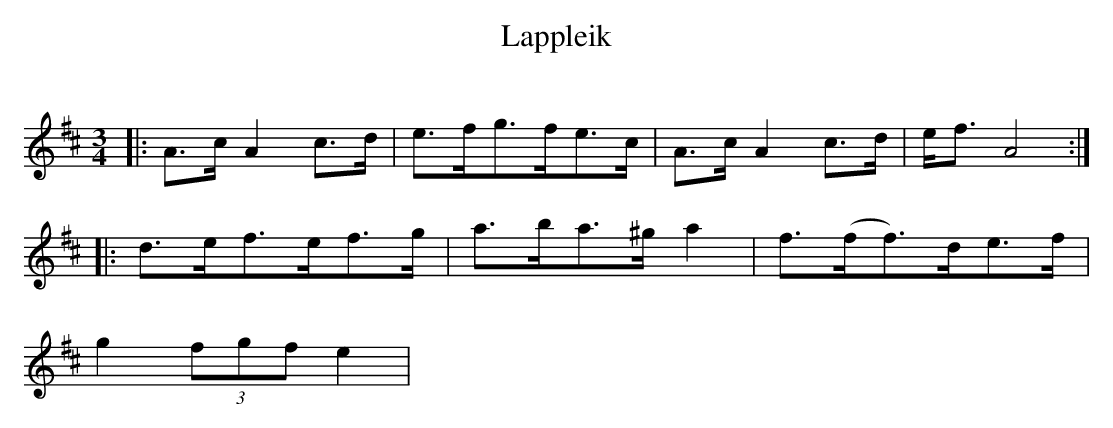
X:1
T:Lappleik
O:
M:3/4
L:1/8
K:D
|: A3/2c/2A2c3/2d/2 | e3/2f/2g3/2f/2e3/2c/2 | A3/2c/2A2c3/2d/2 | e/2f3/2A4  :|
|: d3/2e/2f3/2e/2f3/2g/2 | a3/2b/2a3/2^g/2a2 | f3/2(f/2f3/2)d/2e3/2f/2 |
g2(3fgfe2 |
